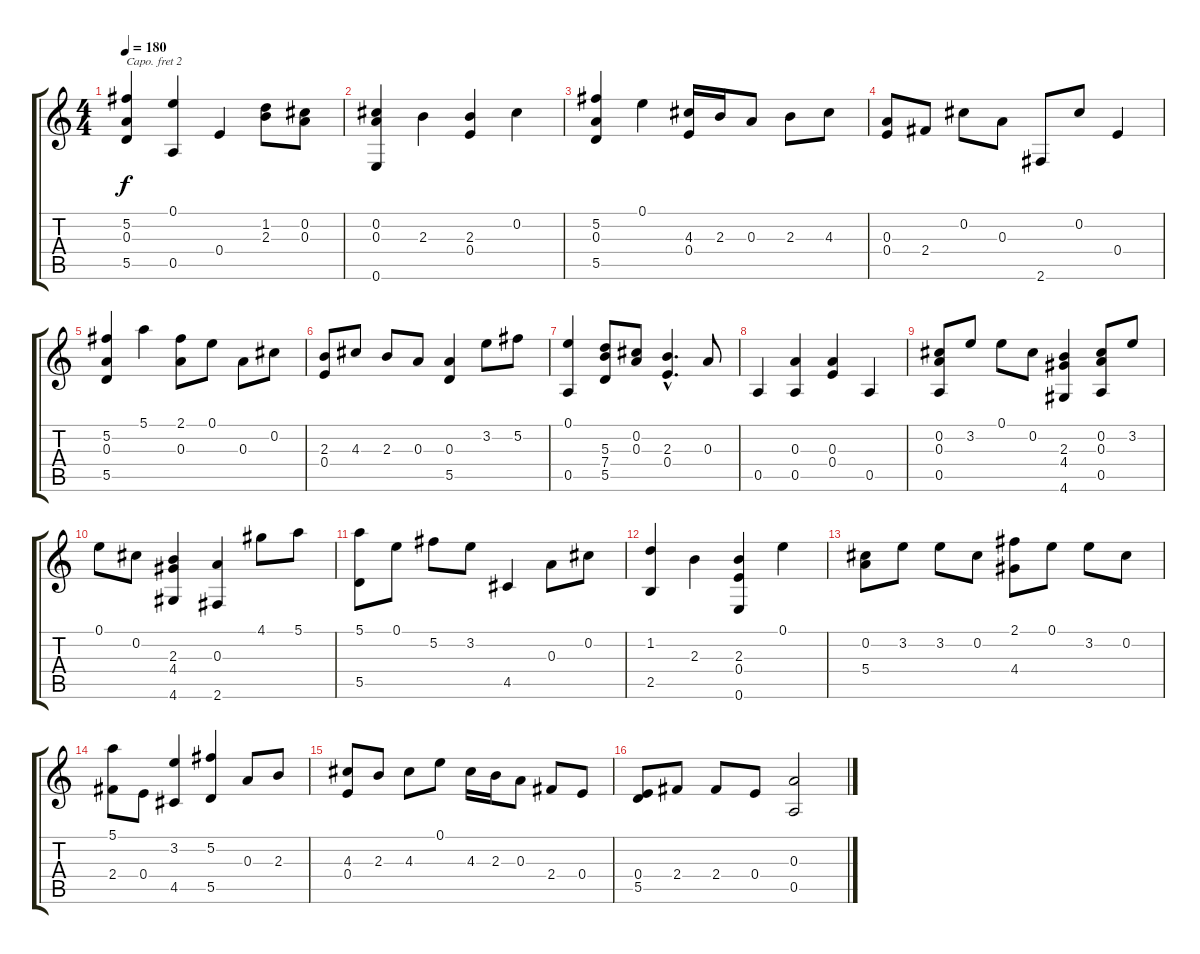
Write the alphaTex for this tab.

\track "" {instrument acousticguitarsteel}
\staff {score tabs}
\capo 2
\tuning (D4 B3 G3 D3 G2 D2) {hide}
\ts (4 4)
\tempo 180
\clef g2
\ks c
(5.2 0.3 5.5).4{dy f} (0.1 0.5).4 0.4.4 (1.2 2.3).8 (0.2 0.3).8 |
(0.2 0.3 0.6).4 2.3.4 (2.3 0.4).4 0.2.4 |
(5.2 0.3 5.5).4 0.1.4 (4.3 0.4).16 2.3.16 0.3.8 2.3.8 4.3.8 |
(0.3 0.4).8 2.4.8 0.2.8 0.3.8 2.6.8 0.2.8 0.4.4 |
(5.2 0.3 5.5).4 5.1.4 (2.1 0.3).8 0.1.8 0.3.8 0.2.8 |
(2.3 0.4).8 4.3.8 2.3.8 0.3.8 (0.3 5.5).4 3.2.8 5.2.8 |
(0.1 0.5).4 (5.3 7.4 5.5).8 (0.2 0.3).8 (2.3{hac} 0.4{hac}).4{d} 0.3.8 |
0.5.4 (0.3 0.5).4 (0.3 0.4).4 0.5.4 |
(0.2 0.3 0.5).8 3.2.8 0.1.8 0.2.8 (2.3 4.4 4.6).4 (0.2 0.3 0.5).8 3.2.8 |
0.1.8 0.2.8 (2.3 4.4 4.6).4 (0.3 2.6).4 4.1.8 5.1.8 |
(5.1 5.5).8 0.1.8 5.2.8 3.2.8 4.5.4 0.3.8 0.2.8 |
(1.2 2.5).4 2.3.4 (2.3 0.4 0.6).4 0.1.4 |
(0.2 5.4).8 3.2.8 3.2.8 0.2.8 (2.1 4.4).8 0.1.8 3.2.8 0.2.8 |
(5.1 2.4).8 0.4.8 (3.2 4.5).4 (5.2 5.5).4 0.3.8 2.3.8 |
(4.3 0.4).8 2.3.8 4.3.8 0.1.8 4.3.16 2.3.16 0.3.8 2.4.8 0.4.8 |
(0.4 5.5).8 2.4.8 2.4.8 0.4.8 (0.3 0.5).2
